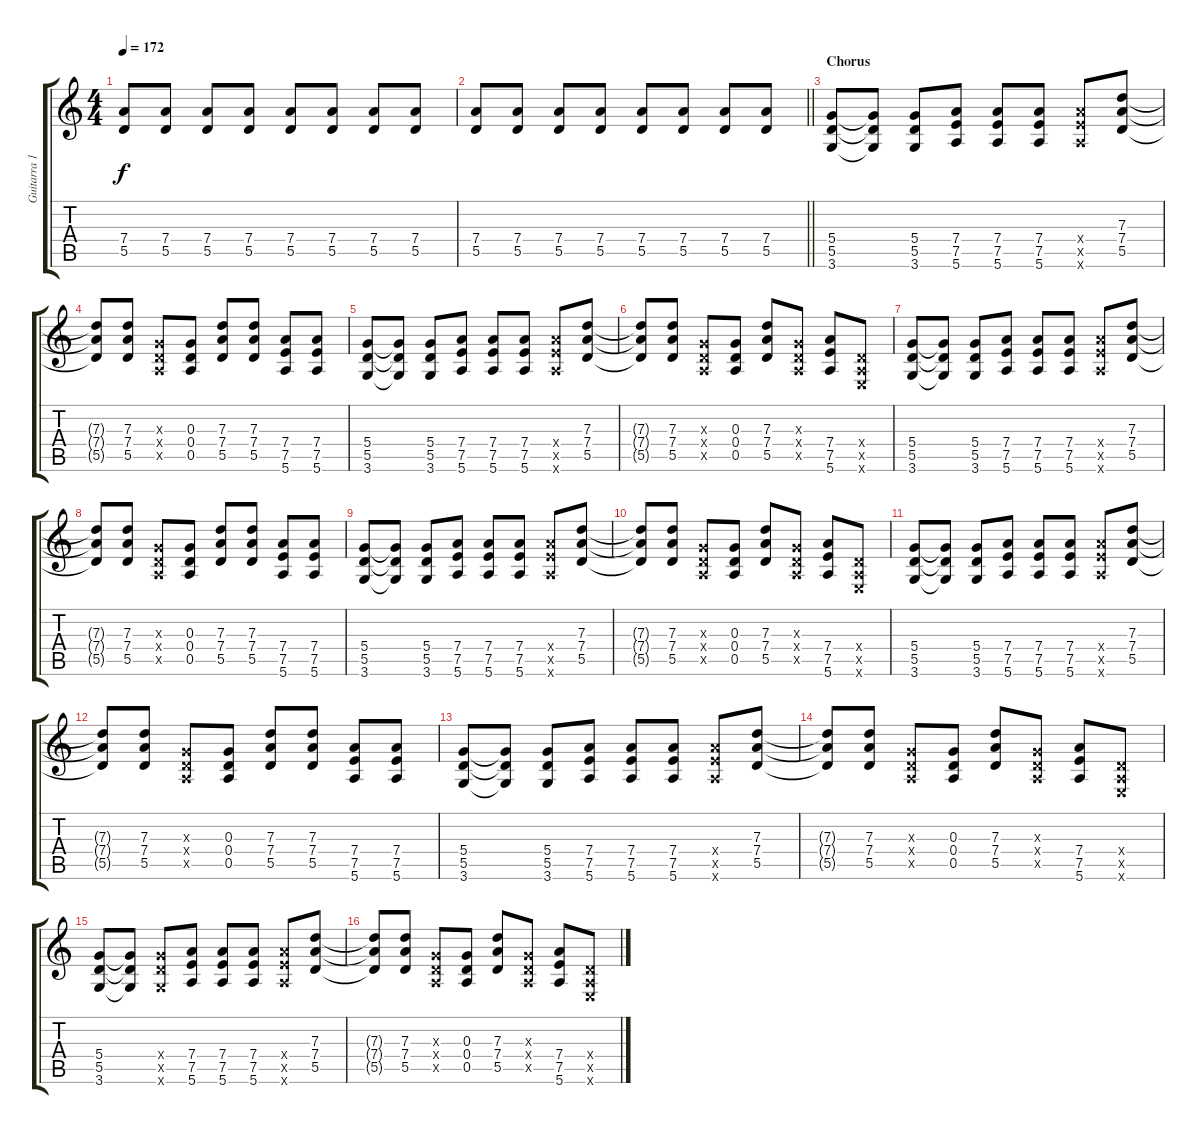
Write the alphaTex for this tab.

\track ("Guitarra 1 - Mathias" "Guitarra 1") {instrument distortionguitar}
\staff {score tabs}
\tuning (E4 B3 G3 D3 A2 E2) {hide}
\ts (4 4)
\tempo 172
\clef g2
\ks c
(7.4 5.5).8{dy f} (7.4 5.5).8 (7.4 5.5).8 (7.4 5.5).8 (7.4 5.5).8 (7.4 5.5).8 (7.4 5.5).8 (7.4 5.5).8 |
\barLineRight lightlight
(7.4 5.5).8 (7.4 5.5).8 (7.4 5.5).8 (7.4 5.5).8 (7.4 5.5).8 (7.4 5.5).8 (7.4 5.5).8 (7.4 5.5).8 |
\section ("" "Chorus")
(5.4 5.5 3.6).8 (5.4{t} 5.5{t} 3.6{t}).8 (5.4 5.5 3.6).8 (7.4 7.5 5.6).8 (7.4 7.5 5.6).8 (7.4 7.5 5.6).8 (7.4{x} 7.5{x} 5.6{x}).8 (7.3 7.4 5.5).8 |
(7.3{t} 7.4{t} 5.5{t}).8 (7.3 7.4 5.5).8 (0.3{x} 0.4{x} 0.5{x}).8 (0.3 0.4 0.5).8 (7.3 7.4 5.5).8 (7.3 7.4 5.5).8 (7.4 7.5 5.6).8 (7.4 7.5 5.6).8 |
(5.4 5.5 3.6).8 (5.4{t} 5.5{t} 3.6{t}).8 (5.4 5.5 3.6).8 (7.4 7.5 5.6).8 (7.4 7.5 5.6).8 (7.4 7.5 5.6).8 (7.4{x} 7.5{x} 5.6{x}).8 (7.3 7.4 5.5).8 |
(7.3{t} 7.4{t} 5.5{t}).8 (7.3 7.4 5.5).8 (0.3{x} 0.4{x} 0.5{x}).8 (0.3 0.4 0.5).8 (7.3 7.4 5.5).8 (0.3{x} 0.4{x} 0.5{x}).8 (7.4 7.5 5.6).8 (0.4{x} 0.5{x} 0.6{x}).8 |
(5.4 5.5 3.6).8 (5.4{t} 5.5{t} 3.6{t}).8 (5.4 5.5 3.6).8 (7.4 7.5 5.6).8 (7.4 7.5 5.6).8 (7.4 7.5 5.6).8 (7.4{x} 7.5{x} 5.6{x}).8 (7.3 7.4 5.5).8 |
(7.3{t} 7.4{t} 5.5{t}).8 (7.3 7.4 5.5).8 (0.3{x} 0.4{x} 0.5{x}).8 (0.3 0.4 0.5).8 (7.3 7.4 5.5).8 (7.3 7.4 5.5).8 (7.4 7.5 5.6).8 (7.4 7.5 5.6).8 |
(5.4 5.5 3.6).8 (5.4{t} 5.5{t} 3.6{t}).8 (5.4 5.5 3.6).8 (7.4 7.5 5.6).8 (7.4 7.5 5.6).8 (7.4 7.5 5.6).8 (7.4{x} 7.5{x} 5.6{x}).8 (7.3 7.4 5.5).8 |
(7.3{t} 7.4{t} 5.5{t}).8 (7.3 7.4 5.5).8 (0.3{x} 0.4{x} 0.5{x}).8 (0.3 0.4 0.5).8 (7.3 7.4 5.5).8 (0.3{x} 0.4{x} 0.5{x}).8 (7.4 7.5 5.6).8 (0.4{x} 0.5{x} 0.6{x}).8 |
(5.4 5.5 3.6).8 (5.4{t} 5.5{t} 3.6{t}).8 (5.4 5.5 3.6).8 (7.4 7.5 5.6).8 (7.4 7.5 5.6).8 (7.4 7.5 5.6).8 (7.4{x} 7.5{x} 5.6{x}).8 (7.3 7.4 5.5).8 |
(7.3{t} 7.4{t} 5.5{t}).8 (7.3 7.4 5.5).8 (0.3{x} 0.4{x} 0.5{x}).8 (0.3 0.4 0.5).8 (7.3 7.4 5.5).8 (7.3 7.4 5.5).8 (7.4 7.5 5.6).8 (7.4 7.5 5.6).8 |
(5.4 5.5 3.6).8 (5.4{t} 5.5{t} 3.6{t}).8 (5.4 5.5 3.6).8 (7.4 7.5 5.6).8 (7.4 7.5 5.6).8 (7.4 7.5 5.6).8 (7.4{x} 7.5{x} 5.6{x}).8 (7.3 7.4 5.5).8 |
(7.3{t} 7.4{t} 5.5{t}).8 (7.3 7.4 5.5).8 (0.3{x} 0.4{x} 0.5{x}).8 (0.3 0.4 0.5).8 (7.3 7.4 5.5).8 (0.3{x} 0.4{x} 0.5{x}).8 (7.4 7.5 5.6).8 (0.4{x} 0.5{x} 0.6{x}).8 |
(5.4 5.5 3.6).8 (5.4{t} 5.5{t} 3.6{t}).8 (5.4{x} 5.5{x} 3.6{x}).8 (7.4 7.5 5.6).8 (7.4 7.5 5.6).8 (7.4 7.5 5.6).8 (7.4{x} 7.5{x} 5.6{x}).8 (7.3 7.4 5.5).8 |
(7.3{t} 7.4{t} 5.5{t}).8 (7.3 7.4 5.5).8 (0.3{x} 0.4{x} 0.5{x}).8 (0.3 0.4 0.5).8 (7.3 7.4 5.5).8 (0.3{x} 0.4{x} 0.5{x}).8 (7.4 7.5 5.6).8 (0.4{x} 0.5{x} 0.6{x}).8
